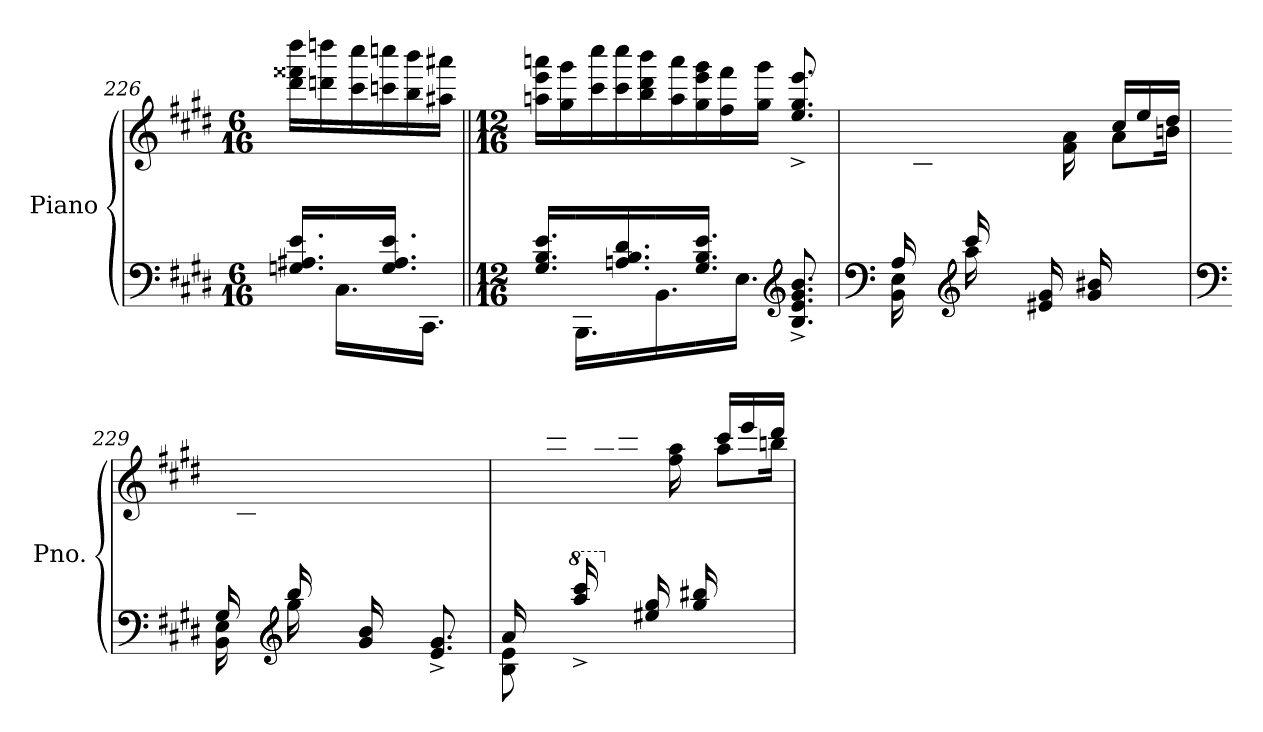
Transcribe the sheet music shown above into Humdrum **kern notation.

**kern	**kern
*part1	*part1
*staff2	*staff1
*I"Piano	*
*I'Pno.	*
*clefF4	*clefG2
*k[f#c#g#d#]	*k[f#c#g#d#]
*M6/16	*M6/16
=226	=226
*^	*
16.Gn/ 16.A#X/ 16.e/LL	16.ryy	16ddd#\ 16fff##X\ 16dddd#\LL
.	.	16dddn\ 16ddddn\
16.ryy	16.C#\LL	.
.	.	16ccc#\ 16cccc#\
16.G/ 16.A#/ 16.e/JJ	16.ryy	16cccn\ 16ccccn\
.	.	16bb\ 16bbb\
16.ryy	16.CC#\JJ	.
.	.	16aa#X\ 16aaa#X\JJ
!!LO:LB:g=z
=227||	=227||	=227||
*M12/16	*	*M12/16
16.G#/ 16.B/ 16.e/LL	16.ryy	16aan\ 16eee\ 16aaan\LL
.	.	16gg#\ 16ggg#\
16.ryy	16.BBB\LL	.
.	.	16ccc#\ 16cccc#\
16.An/ 16.B/ 16.d#/	16.ryy	16ccc#\ 16cccc#\
.	.	16bb\ 16ddd#\ 16bbb\
16.ryy	16.BB\	.
.	.	16aa\ 16aaa\
16.G#/ 16.B/ 16.e/JJ	16.ryy	16gg#\ 16eee\ 16ggg#\
.	.	16ff#\ 16fff#\
16.ryy	16.E\JJ	.
.	.	16gg#\ 16ggg#\JJ
*clefG2	*	*
8.B/^ 8.e/^ 8.g#/^ 8.b/^	8.rcyy	8.ee/^ 8.gg#/^ 8.eee/^
=228	=228	=228
*clefF4	*	*
*	*	*^
16A/LL	16BB\ 16E\	16ryy	2ryy
8ryy	8rBByy	16c#\ 16e\	.
.	.	16a\ 16cc#\JJ	.
*clefG2	*	*	*
16ccc#/LL	16aa\	16ryy	.
8ryy	2ryy	16g#\ 16b#X\	.
.	.	16a\ 16cc#\JJ	.
16e#X/ 16g#/LL	.	16ryy	.
16ryy	.	16f#\ 16a\	.
16g#/ 16b#X/JJ	.	16ryy	16ryy
8.ryy	.	16cc#/LL	8a\L
.	.	16ee/	.
.	.	16dd#/JJ	16bn\Jk
*	*	*v	*v
=229	=229	=229
*clefF4	*	*
16G#/LL	16BB\ 16E\	16ryy
8ryy	8ryy	16B\ 16e\
.	.	16g#\ 16b\JJ
*clefG2	*	*
16bb/LL	16gg#\	16ryy
8ryy	8ryy	16e\ 16g#\
.	.	16f#\ 16a\JJ
16g#/ 16b/LL	8.ryy	16ryy
4ryy	.	16a\ 16cc#\
.	.	16g#\ 16b\JJ
.	8.e/^ 8.g#/^	8.ryy
16ryy	.	.
!!LO:LB:g=z
=230	=230	=230
*	*	*^
16a/LL	8B\ 8e\	16ryy	2ryy
8ryy	.	16cc#\ 16ee\	.
.	8reyy	16aa\ 16ccc#\JJ	.
*8va	*	*	*
16aaa/^ 16cccc#/^LL	.	16ryy	.
*X8va	*	*	*
8ryy	2reyy	16gg#\ 16bb#X\	.
.	.	16aa\ 16ccc#\JJ	.
16ee#X/ 16gg#/LL	.	16ryy	.
16ryy	.	16ff#\ 16aa\	.
16gg#/ 16bb#X/JJ	.	16ryy	16ryy
8.ryy	.	16ccc#/LL	8aa\L
.	.	16eee/	.
.	.	16ddd#/JJ	16bbn\Jk
*v	*v	*	*
*	*v	*v
=	=
*-	*-
